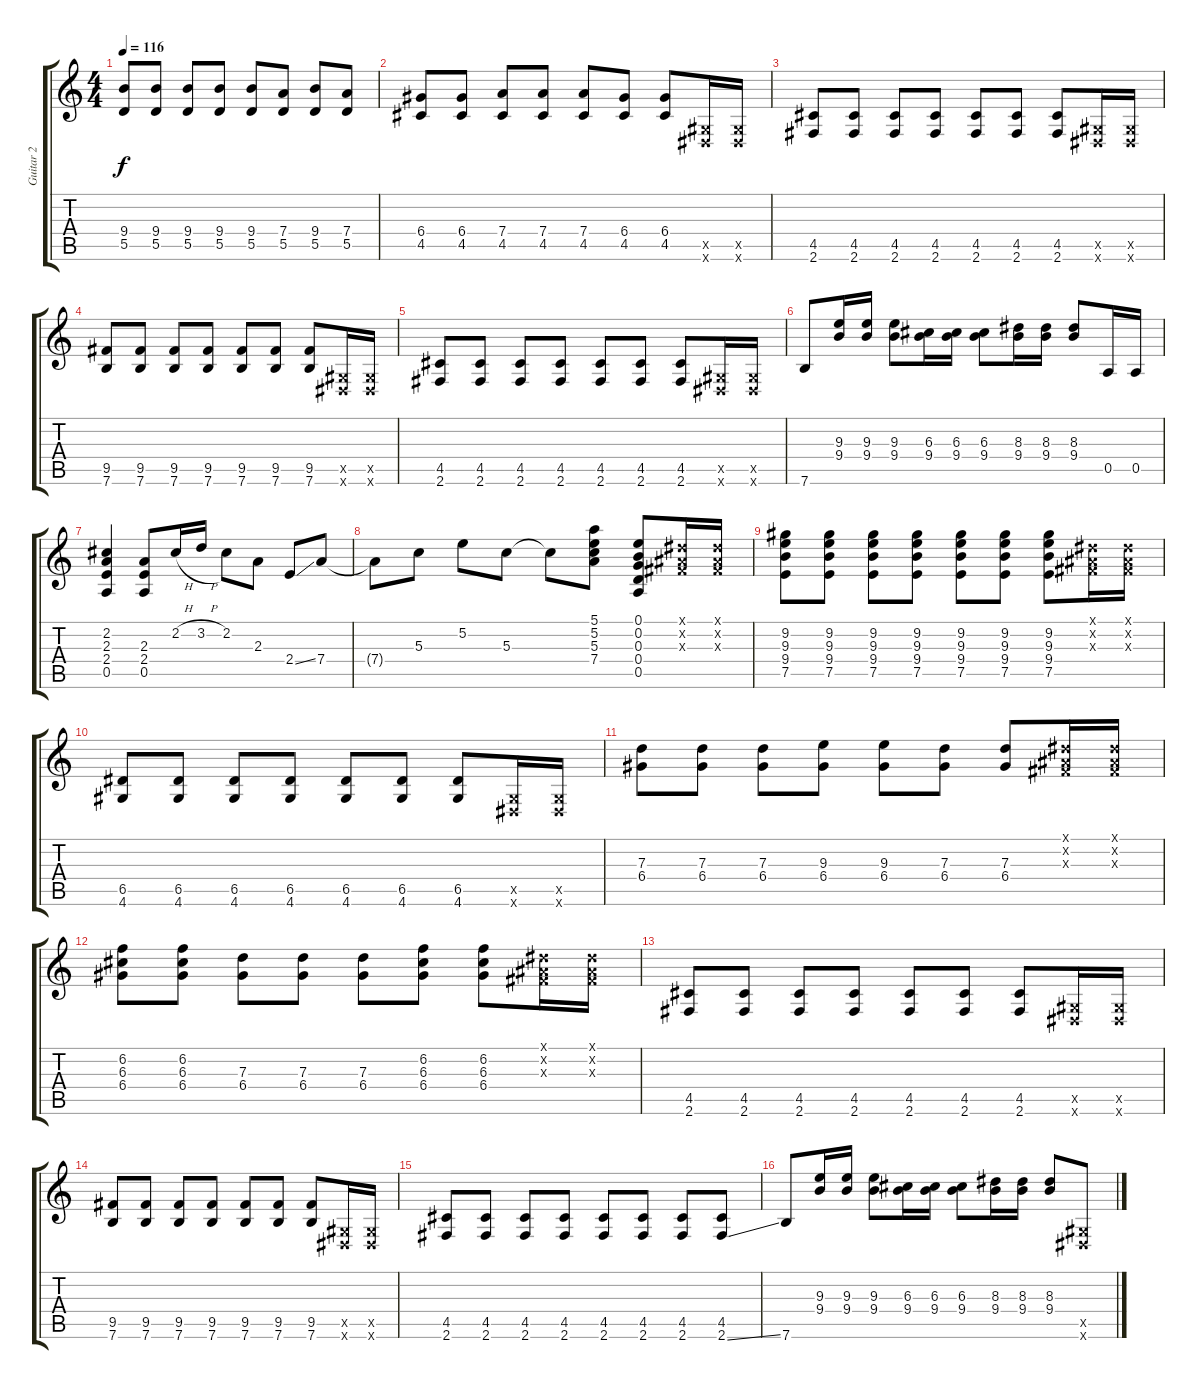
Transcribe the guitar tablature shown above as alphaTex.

\track ("Guitar 2" "Guitar 2") {instrument distortionguitar}
\staff {score tabs}
\tuning (E4 B3 G3 D3 A2 E2) {hide}
\ts (4 4)
\tempo 116
\clef g2
\ks c
(9.4 5.5).8{dy f} (9.4 5.5).8 (9.4 5.5).8 (9.4 5.5).8 (9.4 5.5).8 (7.4 5.5).8 (9.4 5.5).8 (7.4 5.5).8 |
(6.4 4.5).8 (6.4 4.5).8 (7.4 4.5).8 (7.4 4.5).8 (7.4 4.5).8 (6.4 4.5).8 (6.4 4.5).8 (-1.5{x} -1.6{x}).16 (-1.5{x} -1.6{x}).16 |
(4.5 2.6).8 (4.5 2.6).8 (4.5 2.6).8 (4.5 2.6).8 (4.5 2.6).8 (4.5 2.6).8 (4.5 2.6).8 (-1.5{x} -1.6{x}).16 (-1.5{x} -1.6{x}).16 |
(9.5 7.6).8 (9.5 7.6).8 (9.5 7.6).8 (9.5 7.6).8 (9.5 7.6).8 (9.5 7.6).8 (9.5 7.6).8 (-1.5{x} -1.6{x}).16 (-1.5{x} -1.6{x}).16 |
(4.5 2.6).8 (4.5 2.6).8 (4.5 2.6).8 (4.5 2.6).8 (4.5 2.6).8 (4.5 2.6).8 (4.5 2.6).8 (-1.5{x} -1.6{x}).16 (-1.5{x} -1.6{x}).16 |
7.6.8 (9.3 9.4).16 (9.3 9.4).16 (9.3 9.4).8 (6.3 9.4).16 (6.3 9.4).16 (6.3 9.4).8 (8.3 9.4).16 (8.3 9.4).16 (8.3 9.4).8 0.5.16 0.5.16 |
(2.2 2.3 2.4 0.5).4 (2.3 2.4 0.5).8 2.2{h}.16 3.2{h}.16 2.2.8 2.3.8 2.4{ss}.8 7.4.8 |
7.4{t}.8 5.3.8 5.2.8 5.3.8 5.3{t}.8 (5.1 5.2 5.3 7.4).8 (0.1 0.2 0.3 0.4 0.5).8 (-1.1{x} -1.2{x} -1.3{x}).16 (-1.1{x} -1.2{x} -1.3{x}).16 |
(9.2 9.3 9.4 7.5).8 (9.2 9.3 9.4 7.5).8 (9.2 9.3 9.4 7.5).8 (9.2 9.3 9.4 7.5).8 (9.2 9.3 9.4 7.5).8 (9.2 9.3 9.4 7.5).8 (9.2 9.3 9.4 7.5).8 (-1.1{x} -1.2{x} -1.3{x}).16 (-1.1{x} -1.2{x} -1.3{x}).16 |
(6.5 4.6).8 (6.5 4.6).8 (6.5 4.6).8 (6.5 4.6).8 (6.5 4.6).8 (6.5 4.6).8 (6.5 4.6).8 (-1.5{x} -1.6{x}).16 (-1.5{x} -1.6{x}).16 |
(7.3 6.4).8 (7.3 6.4).8 (7.3 6.4).8 (9.3 6.4).8 (9.3 6.4).8 (7.3 6.4).8 (7.3 6.4).8 (-1.1{x} -1.2{x} -1.3{x}).16 (-1.1{x} -1.2{x} -1.3{x}).16 |
(6.2 6.3 6.4).8 (6.2 6.3 6.4).8 (7.3 6.4).8 (7.3 6.4).8 (7.3 6.4).8 (6.2 6.3 6.4).8 (6.2 6.3 6.4).8 (-1.1{x} -1.2{x} -1.3{x}).16 (-1.1{x} -1.2{x} -1.3{x}).16 |
(4.5 2.6).8 (4.5 2.6).8 (4.5 2.6).8 (4.5 2.6).8 (4.5 2.6).8 (4.5 2.6).8 (4.5 2.6).8 (-1.5{x} -1.6{x}).16 (-1.5{x} -1.6{x}).16 |
(9.5 7.6).8 (9.5 7.6).8 (9.5 7.6).8 (9.5 7.6).8 (9.5 7.6).8 (9.5 7.6).8 (9.5 7.6).8 (-1.5{x} -1.6{x}).16 (-1.5{x} -1.6{x}).16 |
(4.5 2.6).8 (4.5 2.6).8 (4.5 2.6).8 (4.5 2.6).8 (4.5 2.6).8 (4.5 2.6).8 (4.5 2.6).8 (4.5 2.6{ss}).8 |
7.6.8 (9.3 9.4).16 (9.3 9.4).16 (9.3 9.4).8 (6.3 9.4).16 (6.3 9.4).16 (6.3 9.4).8 (8.3 9.4).16 (8.3 9.4).16 (8.3 9.4).8 (-1.5{x} -1.6{x}).8
